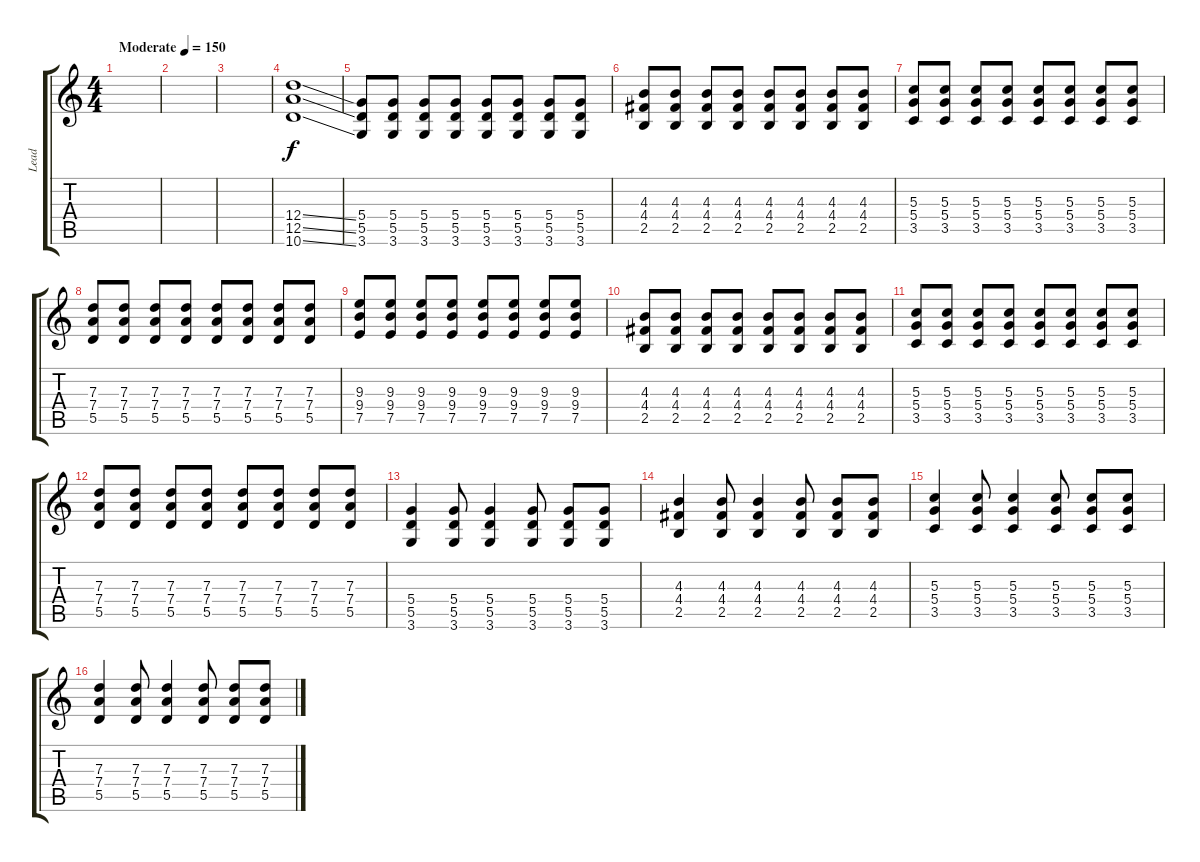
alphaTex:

\track ("Lead" "Lead") {instrument distortionguitar}
\staff {score tabs}
\tuning (E4 B3 G3 D3 A2 E2) {hide}
\ts (4 4)
\tempo (150 "Moderate")
\clef g2
\ks c
|
|
|
(12.4{ss} 12.5{ss} 10.6{ss}).1 |
(5.4 5.5 3.6).8 (5.4 5.5 3.6).8 (5.4 5.5 3.6).8 (5.4 5.5 3.6).8 (5.4 5.5 3.6).8 (5.4 5.5 3.6).8 (5.4 5.5 3.6).8 (5.4 5.5 3.6).8 |
(4.3 4.4 2.5).8 (4.3 4.4 2.5).8 (4.3 4.4 2.5).8 (4.3 4.4 2.5).8 (4.3 4.4 2.5).8 (4.3 4.4 2.5).8 (4.3 4.4 2.5).8 (4.3 4.4 2.5).8 |
(5.3 5.4 3.5).8 (5.3 5.4 3.5).8 (5.3 5.4 3.5).8 (5.3 5.4 3.5).8 (5.3 5.4 3.5).8 (5.3 5.4 3.5).8 (5.3 5.4 3.5).8 (5.3 5.4 3.5).8 |
(7.3 7.4 5.5).8 (7.3 7.4 5.5).8 (7.3 7.4 5.5).8 (7.3 7.4 5.5).8 (7.3 7.4 5.5).8 (7.3 7.4 5.5).8 (7.3 7.4 5.5).8 (7.3 7.4 5.5).8 |
(9.3 9.4 7.5).8 (9.3 9.4 7.5).8 (9.3 9.4 7.5).8 (9.3 9.4 7.5).8 (9.3 9.4 7.5).8 (9.3 9.4 7.5).8 (9.3 9.4 7.5).8 (9.3 9.4 7.5).8 |
(4.3 4.4 2.5).8 (4.3 4.4 2.5).8 (4.3 4.4 2.5).8 (4.3 4.4 2.5).8 (4.3 4.4 2.5).8 (4.3 4.4 2.5).8 (4.3 4.4 2.5).8 (4.3 4.4 2.5).8 |
(5.3 5.4 3.5).8 (5.3 5.4 3.5).8 (5.3 5.4 3.5).8 (5.3 5.4 3.5).8 (5.3 5.4 3.5).8 (5.3 5.4 3.5).8 (5.3 5.4 3.5).8 (5.3 5.4 3.5).8 |
(7.3 7.4 5.5).8 (7.3 7.4 5.5).8 (7.3 7.4 5.5).8 (7.3 7.4 5.5).8 (7.3 7.4 5.5).8 (7.3 7.4 5.5).8 (7.3 7.4 5.5).8 (7.3 7.4 5.5).8 |
(5.4 5.5 3.6).4 (5.4 5.5 3.6).8 (5.4 5.5 3.6).4 (5.4 5.5 3.6).8 (5.4 5.5 3.6).8 (5.4 5.5 3.6).8 |
(4.3 4.4 2.5).4 (4.3 4.4 2.5).8 (4.3 4.4 2.5).4 (4.3 4.4 2.5).8 (4.3 4.4 2.5).8 (4.3 4.4 2.5).8 |
(5.3 5.4 3.5).4 (5.3 5.4 3.5).8 (5.3 5.4 3.5).4 (5.3 5.4 3.5).8 (5.3 5.4 3.5).8 (5.3 5.4 3.5).8 |
(7.3 7.4 5.5).4 (7.3 7.4 5.5).8 (7.3 7.4 5.5).4 (7.3 7.4 5.5).8 (7.3 7.4 5.5).8 (7.3 7.4 5.5).8
